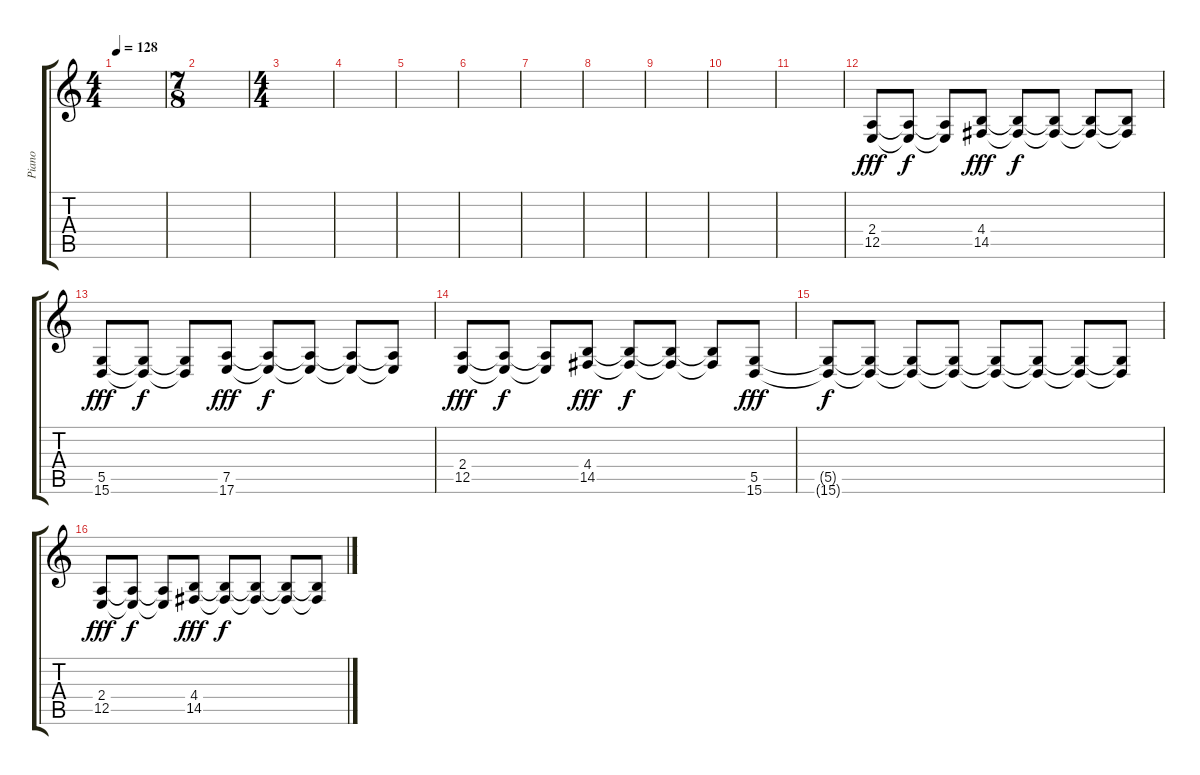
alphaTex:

\track ("Piano" "Piano") {instrument brightacousticpiano}
\staff {score tabs}
\tuning (E4 B3 G3 D3 A2 E2) {hide}
\ts (4 4)
\tempo 128
\clef g2
\ks c
|
\ts (7 8)
|
\ts (4 4)
|
|
|
|
|
|
|
|
|
(2.4 12.5).8{dy fff} (2.4{t} 12.5{t}).8{dy f} (2.4{t} 12.5{t}).8 (4.4 14.5).8{dy fff} (4.4{t} 14.5{t}).8{dy f} (4.4{t} 14.5{t}).8 (4.4{t} 14.5{t}).8 (4.4{t} 14.5{t}).8 |
(5.5 15.6).8{dy fff} (5.5{t} 15.6{t}).8{dy f} (5.5{t} 15.6{t}).8 (7.5 17.6).8{dy fff} (7.5{t} 17.6{t}).8{dy f} (7.5{t} 17.6{t}).8 (7.5{t} 17.6{t}).8 (7.5{t} 17.6{t}).8 |
(2.4 12.5).8{dy fff} (2.4{t} 12.5{t}).8{dy f} (2.4{t} 12.5{t}).8 (4.4 14.5).8{dy fff} (4.4{t} 14.5{t}).8{dy f} (4.4{t} 14.5{t}).8 (4.4{t} 14.5{t}).8 (5.5 15.6).8{dy fff} |
(5.5{t} 15.6{t}).8{dy f} (5.5{t} 15.6{t}).8 (5.5{t} 15.6{t}).8 (5.5{t} 15.6{t}).8 (5.5{t} 15.6{t}).8 (5.5{t} 15.6{t}).8 (5.5{t} 15.6{t}).8 (5.5{t} 15.6{t}).8 |
(2.4 12.5).8{dy fff} (2.4{t} 12.5{t}).8{dy f} (2.4{t} 12.5{t}).8 (4.4 14.5).8{dy fff} (4.4{t} 14.5{t}).8{dy f} (4.4{t} 14.5{t}).8 (4.4{t} 14.5{t}).8 (4.4{t} 14.5{t}).8
